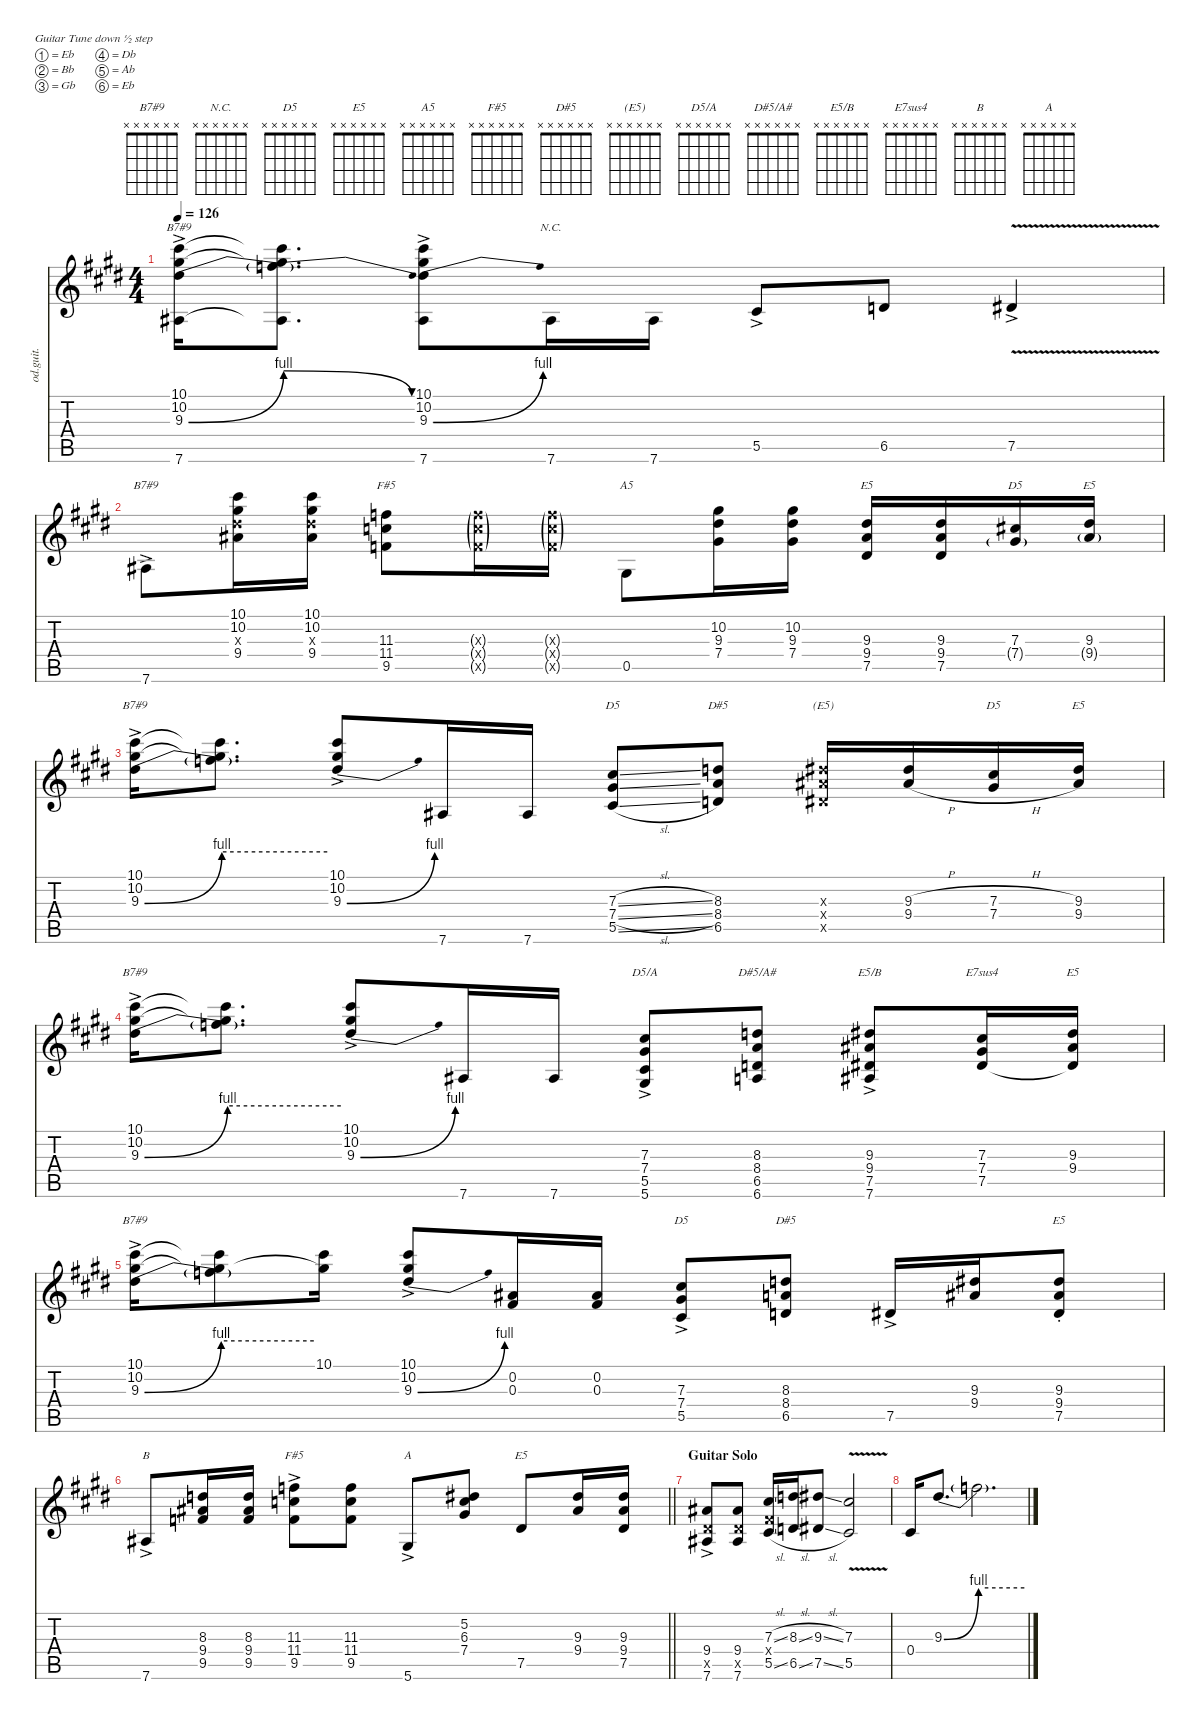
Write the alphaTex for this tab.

\defaultSystemsLayout 4
\hideDynamics
\bracketExtendMode nobrackets
\otherSystemsTrackNameOrientation horizontal
\track ("Jimi Guitar" "od.guit.") {instrument overdrivenguitar}
\staff {score tabs}
\tuning (Eb4 Bb3 Gb3 Db3 Ab2 Eb2)
\chord ("B7#9" x x x x x x)
\chord ("N.C." x x x x x x)
\chord ("D5" x x x x x x)
\chord ("E5" x x x x x x)
\chord ("A5" x x x x x x)
\chord ("F#5" x x x x x x)
\chord ("D#5" x x x x x x)
\chord ("(E5)" x x x x x x)
\chord ("D5/A" x x x x x x)
\chord ("D#5/A#" x x x x x x)
\chord ("E5/B" x x x x x x)
\chord ("E7sus4" x x x x x x)
\chord ("B" x x x x x x)
\chord ("A" x x x x x x)
\ts (4 4)
\tempo 126
\clef g2
\ks e
(10.1{ac acc #} 10.2{ac acc #} 9.3{be (bend 0 0 60 4) ac acc #} 7.6{ac acc #}).16{ch "B7#9" dy ff beam Down} (10.1{t acc #} 10.2{t acc #} 9.3{be (release 0 4 60 0) t} 7.6{t acc #}).8{d dy f beam Down} (10.1{ac acc #} 10.2{ac acc #} 9.3{be (bend 0 0 45 4) ac acc #} 7.6{ac acc #}).8{dy ff beam Down} 7.6{acc #}.16{ch "N.C." beam Down} 7.6{acc #}.16{beam Down} 5.5{ac acc #}.8{beam Up} 6.5{acc forcenatural}.8{beam Up} 7.5{v ac acc #}.4{beam Up} |
7.6{ac acc #}.8{ch "B7#9" beam Down} (10.1{acc #} 10.2{acc #} 9.3{x acc #} 9.4{acc #}).16{beam Down} (10.1{acc #} 10.2{acc #} 9.3{x acc #} 9.4{acc #}).16{beam Down} (11.3{acc forcenatural} 11.4{acc forcenatural} 9.5{acc forcenatural}).8{ch "F#5" beam Down} (11.3{g x acc forcenatural} 11.4{g x acc forcenatural} 9.5{g x acc forcenatural}).16{dy f beam Down} (11.3{g x acc forcenatural} 11.4{g x acc forcenatural} 9.5{g x acc forcenatural}).16{beam Down} 0.5{acc #}.8{ch "A5" dy ff beam Down} (10.2{acc #} 9.3{acc #} 7.4{acc #}).16{beam Down} (10.2{acc #} 9.3{acc #} 7.4{acc #}).16{beam Down} (9.3{acc #} 9.4{acc #} 7.5{acc #}).16{ch "E5" beam Up} (9.3{acc #} 9.4{acc #} 7.5{acc #}).16{beam Up} (7.3{acc #} 7.4{g acc #}).16{ch "D5" beam Up} (9.3{acc #} 9.4{g acc #}).16{ch "E5" beam Up} |
(10.1{ac acc #} 10.2{ac acc #} 9.3{be (bend 0 0 60 4) ac acc #}).16{ch "B7#9" beam Down} (10.1{t acc #} 10.2{t acc #} 9.3{be (hold 0 4 60 4) t}).8{d dy f beam Down} (10.1{ac acc #} 10.2{ac acc #} 9.3{be (bend 0 0 45 4) ac acc #}).8{dy ff beam Up} 7.6{acc #}.16{beam Up} 7.6{acc #}.16{beam Up} (7.3{sl acc #} 7.4{sl acc #} 5.5{sl acc #}).8{ch "D5" beam Up} (8.3{acc forcenatural} 8.4{acc forcenatural} 6.5{acc forcenatural}).8{ch "D#5" beam Up} (9.3{x acc #} 9.4{x acc #} 7.5{x acc #}).16{ch "(E5)" beam Up} (9.3{h acc #} 9.4{h acc #}).16{beam Up} (7.3{h acc #} 7.4{h acc #}).16{ch "D5" beam Up} (9.3{acc #} 9.4{acc #}).16{ch "E5" beam Up} |
(10.1{ac acc #} 10.2{ac acc #} 9.3{be (bend 0 0 60 4) ac acc #}).16{ch "B7#9" beam Down} (10.1{t acc #} 10.2{t acc #} 9.3{be (hold 0 4 60 4) t}).8{d dy f beam Down} (10.1{ac acc #} 10.2{ac acc #} 9.3{be (bend 0 0 45 4) ac acc #}).8{dy ff beam Up} 7.6{acc #}.16{beam Up} 7.6{acc #}.16{beam Up} (7.3{ac acc #} 7.4{ac acc #} 5.5{ac acc #} 5.6{ac acc #}).8{ch "D5/A" beam Up} (8.3{acc forcenatural} 8.4{acc forcenatural} 6.5{acc forcenatural} 6.6{acc forcenatural}).8{ch "D#5/A#" beam Up} (9.3{ac acc #} 9.4{ac acc #} 7.5{ac acc #} 7.6{ac acc #}).8{ch "E5/B" beam Up} (7.3{acc #} 7.4{acc #} 7.5{acc #}).16{ch "E7sus4" beam Up} (9.3{acc #} 9.4{acc #} 7.5{t acc #}).16{ch "E5" beam Up} |
(10.1{ac acc #} 10.2{ac acc #} 9.3{be (bend 0 0 60 4) ac acc #}).16{ch "B7#9" beam Down} (10.1{t acc #} 10.2{t acc #} 9.3{be (hold 0 4 60 4) t}).8{dy f beam Down} (10.1{acc #} 10.2{t acc #}).16{dy ff beam Down} (10.1{ac acc #} 10.2{ac acc #} 9.3{be (bend 0 0 45 4) ac acc #}).8{beam Up} (0.2{acc #} 0.3{acc #}).16{beam Up} (0.2{acc #} 0.3{acc #}).16{beam Up} (7.3{ac acc #} 7.4{ac acc #} 5.5{ac acc #}).8{ch "D5" beam Up} (8.3{acc forcenatural} 8.4{acc forcenatural} 6.5{acc forcenatural}).8{ch "D#5" beam Up} 7.5{ac acc #}.16{beam Up} (9.3{acc #} 9.4{acc #}).16{beam Up} (9.3{st acc #} 9.4{st acc #} 7.5{st acc #}).8{ch "E5" beam Up} |
\barLineRight lightlight
7.6{ac acc #}.8{ch "B" beam Up} (8.3{acc forcenatural} 9.4{acc #} 9.5{acc forcenatural}).16{beam Up} (8.3{acc forcenatural} 9.4{acc #} 9.5{acc forcenatural}).16{beam Up} (11.3{ac acc forcenatural} 11.4{ac acc forcenatural} 9.5{ac acc forcenatural}).8{ch "F#5" beam Down} (11.3{acc forcenatural} 11.4{acc forcenatural} 9.5{acc forcenatural}).8{beam Down} 5.6{ac acc #}.8{ch "A" beam Up} (5.2{acc #} 6.3{acc forcenatural} 7.4{acc #}).8{beam Up} 7.5{acc #}.8{ch "E5" beam Up} (9.3{acc #} 9.4{acc #}).16{beam Up} (9.3{acc #} 9.4{acc #} 7.5{acc #}).16{beam Up} |
\section ("" "Guitar Solo")
(9.4{ac acc #} 7.5{ac x acc #} 7.6{ac acc #}).8{beam Up} (9.4{acc #} 7.5{x acc #} 7.6{acc #}).8{beam Up} (7.3{sl acc #} 5.4{x acc #} 5.5{sl acc #}).16{beam Up} (8.3{sl acc forcenatural} 6.5{sl acc forcenatural}).16{beam Up} (9.3{sl acc #} 7.5{sl acc #}).8{beam Up} (7.3{v acc #} 5.5{v acc #}).2{beam Up} |
0.4{acc #}.16{beam Up} 9.3{be (bend 0 0 60 4) acc #}.8{d beam Up} 9.3{be (hold 0 4 60 4) t}.2{d dy f beam Down}
